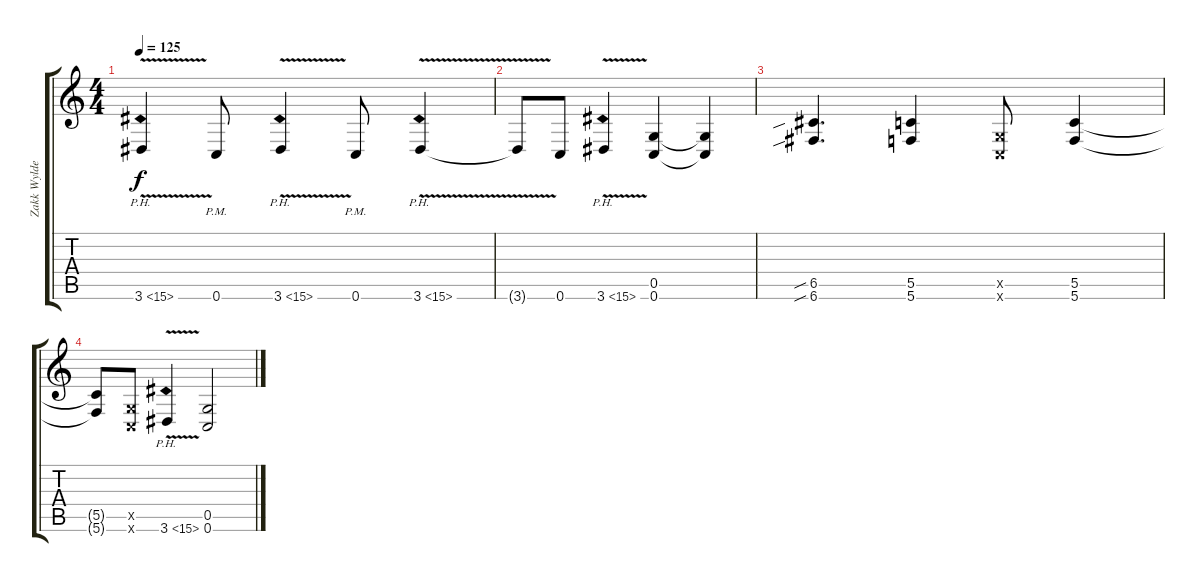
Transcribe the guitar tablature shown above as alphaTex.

\track ("Zakk Wylde (Lead Guitar)" "Zakk Wylde") {instrument distortionguitar}
\staff {score tabs}
\tuning (D4 A3 F3 C3 G2 C2) {hide}
\ts (4 4)
\tempo 125
\clef g2
\ks c
3.6{ph 12 v}.4{dy f} 0.6{pm}.8 3.6{ph 12 v}.4 0.6{pm}.8 3.6{ph 12 v}.4 |
3.6{t}.8 0.6.8 3.6{ph 12 v}.4 (0.5 0.6).4 (0.5{t} 0.6{t}).4 |
(6.5{sib} 6.6{sib}).4{d} (5.5 5.6).4 (0.5{x} 0.6{x}).8 (5.5 5.6).4 |
(5.5{t} 5.6{t}).8 (0.5{x} 0.6{x}).8 3.6{ph 12 v}.4 (0.5 0.6).2
